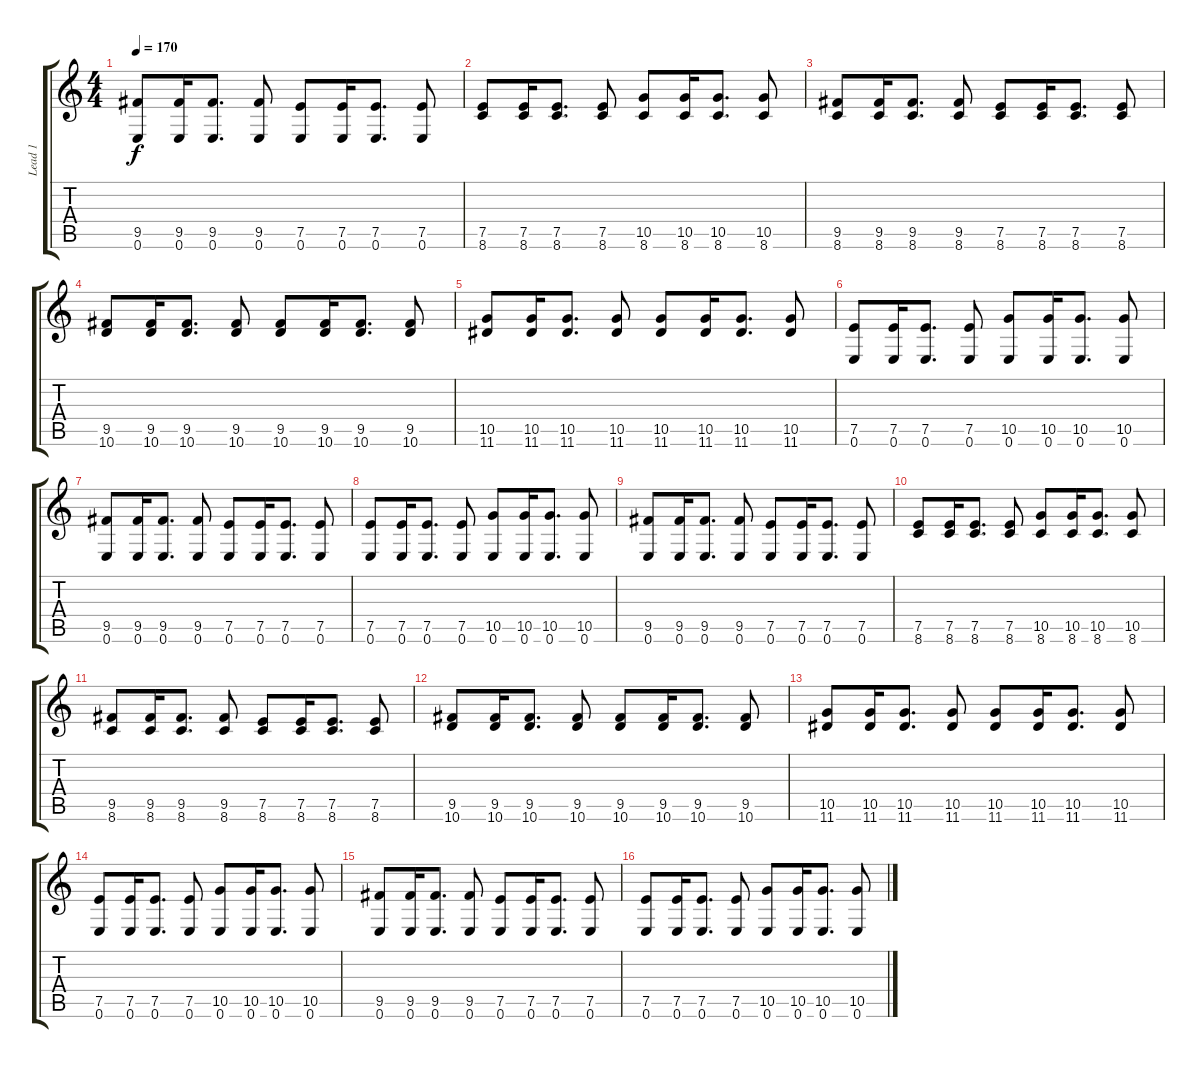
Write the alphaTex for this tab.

\track ("Lead 1" "Lead 1") {instrument overdrivenguitar}
\staff {score tabs}
\tuning (E4 B3 G3 D3 A2 E2) {hide}
\ts (4 4)
\tempo 170
\clef g2
\ks c
(9.5 0.6).8{dy f} (9.5 0.6).16 (9.5 0.6).8{d} (9.5 0.6).8 (7.5 0.6).8 (7.5 0.6).16 (7.5 0.6).8{d} (7.5 0.6).8 |
(7.5 8.6).8 (7.5 8.6).16 (7.5 8.6).8{d} (7.5 8.6).8 (10.5 8.6).8 (10.5 8.6).16 (10.5 8.6).8{d} (10.5 8.6).8 |
(9.5 8.6).8 (9.5 8.6).16 (9.5 8.6).8{d} (9.5 8.6).8 (7.5 8.6).8 (7.5 8.6).16 (7.5 8.6).8{d} (7.5 8.6).8 |
(9.5 10.6).8 (9.5 10.6).16 (9.5 10.6).8{d} (9.5 10.6).8 (9.5 10.6).8 (9.5 10.6).16 (9.5 10.6).8{d} (9.5 10.6).8 |
(10.5 11.6).8 (10.5 11.6).16 (10.5 11.6).8{d} (10.5 11.6).8 (10.5 11.6).8 (10.5 11.6).16 (10.5 11.6).8{d} (10.5 11.6).8 |
(7.5 0.6).8 (7.5 0.6).16 (7.5 0.6).8{d} (7.5 0.6).8 (10.5 0.6).8 (10.5 0.6).16 (10.5 0.6).8{d} (10.5 0.6).8 |
(9.5 0.6).8 (9.5 0.6).16 (9.5 0.6).8{d} (9.5 0.6).8 (7.5 0.6).8 (7.5 0.6).16 (7.5 0.6).8{d} (7.5 0.6).8 |
(7.5 0.6).8 (7.5 0.6).16 (7.5 0.6).8{d} (7.5 0.6).8 (10.5 0.6).8 (10.5 0.6).16 (10.5 0.6).8{d} (10.5 0.6).8 |
(9.5 0.6).8 (9.5 0.6).16 (9.5 0.6).8{d} (9.5 0.6).8 (7.5 0.6).8 (7.5 0.6).16 (7.5 0.6).8{d} (7.5 0.6).8 |
(7.5 8.6).8 (7.5 8.6).16 (7.5 8.6).8{d} (7.5 8.6).8 (10.5 8.6).8 (10.5 8.6).16 (10.5 8.6).8{d} (10.5 8.6).8 |
(9.5 8.6).8 (9.5 8.6).16 (9.5 8.6).8{d} (9.5 8.6).8 (7.5 8.6).8 (7.5 8.6).16 (7.5 8.6).8{d} (7.5 8.6).8 |
(9.5 10.6).8 (9.5 10.6).16 (9.5 10.6).8{d} (9.5 10.6).8 (9.5 10.6).8 (9.5 10.6).16 (9.5 10.6).8{d} (9.5 10.6).8 |
(10.5 11.6).8 (10.5 11.6).16 (10.5 11.6).8{d} (10.5 11.6).8 (10.5 11.6).8 (10.5 11.6).16 (10.5 11.6).8{d} (10.5 11.6).8 |
(7.5 0.6).8 (7.5 0.6).16 (7.5 0.6).8{d} (7.5 0.6).8 (10.5 0.6).8 (10.5 0.6).16 (10.5 0.6).8{d} (10.5 0.6).8 |
(9.5 0.6).8 (9.5 0.6).16 (9.5 0.6).8{d} (9.5 0.6).8 (7.5 0.6).8 (7.5 0.6).16 (7.5 0.6).8{d} (7.5 0.6).8 |
(7.5 0.6).8 (7.5 0.6).16 (7.5 0.6).8{d} (7.5 0.6).8 (10.5 0.6).8 (10.5 0.6).16 (10.5 0.6).8{d} (10.5 0.6).8
